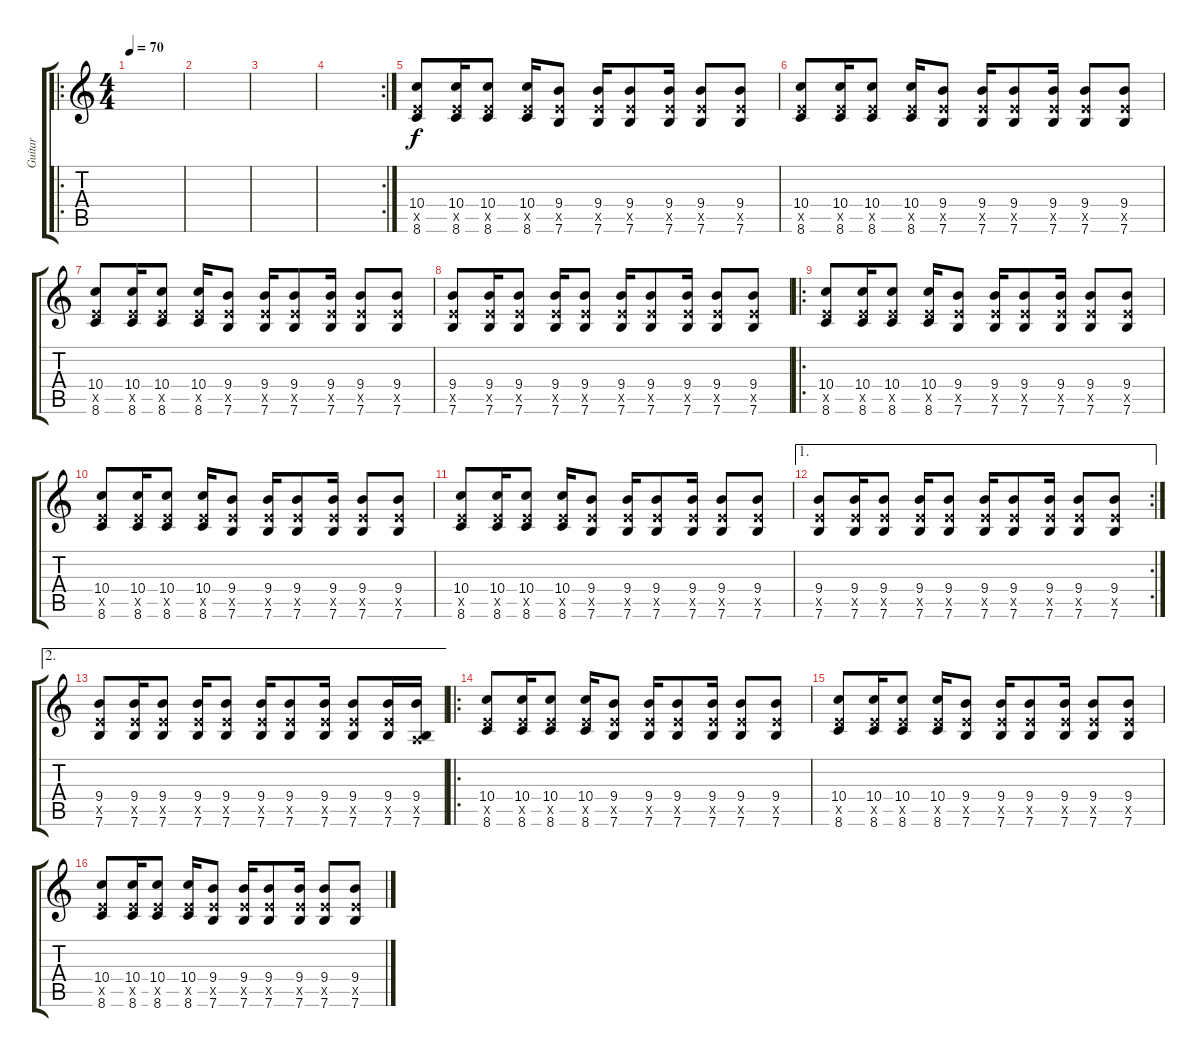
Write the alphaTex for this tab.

\track ("Guitar" "Guitar") {instrument overdrivenguitar}
\staff {score tabs}
\tuning (E4 B3 G3 D3 A2 E2) {hide}
\ro
\ts (4 4)
\tempo 70
\clef g2
\ks c
|
|
|
\rc 2
|
(10.4 7.5{x} 8.6).8 (10.4 7.5{x} 8.6).16 (10.4 7.5{x} 8.6).8 (10.4 7.5{x} 8.6).16 (9.4 7.5{x} 7.6).8 (9.4 7.5{x} 7.6).16 (9.4 7.5{x} 7.6).8 (9.4 7.5{x} 7.6).16 (9.4 7.5{x} 7.6).8 (9.4 7.5{x} 7.6).8 |
(10.4 7.5{x} 8.6).8 (10.4 7.5{x} 8.6).16 (10.4 7.5{x} 8.6).8 (10.4 7.5{x} 8.6).16 (9.4 7.5{x} 7.6).8 (9.4 7.5{x} 7.6).16 (9.4 7.5{x} 7.6).8 (9.4 7.5{x} 7.6).16 (9.4 7.5{x} 7.6).8 (9.4 7.5{x} 7.6).8 |
(10.4 7.5{x} 8.6).8 (10.4 7.5{x} 8.6).16 (10.4 7.5{x} 8.6).8 (10.4 7.5{x} 8.6).16 (9.4 7.5{x} 7.6).8 (9.4 7.5{x} 7.6).16 (9.4 7.5{x} 7.6).8 (9.4 7.5{x} 7.6).16 (9.4 7.5{x} 7.6).8 (9.4 7.5{x} 7.6).8 |
(9.4 7.5{x} 7.6).8 (9.4 7.5{x} 7.6).16 (9.4 7.5{x} 7.6).8 (9.4 7.5{x} 7.6).16 (9.4 7.5{x} 7.6).8 (9.4 7.5{x} 7.6).16 (9.4 7.5{x} 7.6).8 (9.4 7.5{x} 7.6).16 (9.4 7.5{x} 7.6).8 (9.4 7.5{x} 7.6).8 |
\ro
(10.4 7.5{x} 8.6).8 (10.4 7.5{x} 8.6).16 (10.4 7.5{x} 8.6).8 (10.4 7.5{x} 8.6).16 (9.4 7.5{x} 7.6).8 (9.4 7.5{x} 7.6).16 (9.4 7.5{x} 7.6).8 (9.4 7.5{x} 7.6).16 (9.4 7.5{x} 7.6).8 (9.4 7.5{x} 7.6).8 |
(10.4 7.5{x} 8.6).8 (10.4 7.5{x} 8.6).16 (10.4 7.5{x} 8.6).8 (10.4 7.5{x} 8.6).16 (9.4 7.5{x} 7.6).8 (9.4 7.5{x} 7.6).16 (9.4 7.5{x} 7.6).8 (9.4 7.5{x} 7.6).16 (9.4 7.5{x} 7.6).8 (9.4 7.5{x} 7.6).8 |
(10.4 7.5{x} 8.6).8 (10.4 7.5{x} 8.6).16 (10.4 7.5{x} 8.6).8 (10.4 7.5{x} 8.6).16 (9.4 7.5{x} 7.6).8 (9.4 7.5{x} 7.6).16 (9.4 7.5{x} 7.6).8 (9.4 7.5{x} 7.6).16 (9.4 7.5{x} 7.6).8 (9.4 7.5{x} 7.6).8 |
\ae 1
\rc 2
(9.4 7.5{x} 7.6).8 (9.4 7.5{x} 7.6).16 (9.4 7.5{x} 7.6).8 (9.4 7.5{x} 7.6).16 (9.4 7.5{x} 7.6).8 (9.4 7.5{x} 7.6).16 (9.4 7.5{x} 7.6).8 (9.4 7.5{x} 7.6).16 (9.4 7.5{x} 7.6).8 (9.4 7.5{x} 7.6).8 |
\ae 2
(9.4 7.5{x} 7.6).8 (9.4 7.5{x} 7.6).16 (9.4 7.5{x} 7.6).8 (9.4 7.5{x} 7.6).16 (9.4 7.5{x} 7.6).8 (9.4 7.5{x} 7.6).16 (9.4 7.5{x} 7.6).8 (9.4 7.5{x} 7.6).16 (9.4 7.5{x} 7.6).8 (9.4 7.5{x} 7.6).16 (9.4 0.5{x} 7.6).16 |
\ro
(10.4 7.5{x} 8.6).8 (10.4 7.5{x} 8.6).16 (10.4 7.5{x} 8.6).8 (10.4 7.5{x} 8.6).16 (9.4 7.5{x} 7.6).8 (9.4 7.5{x} 7.6).16 (9.4 7.5{x} 7.6).8 (9.4 7.5{x} 7.6).16 (9.4 7.5{x} 7.6).8 (9.4 7.5{x} 7.6).8 |
(10.4 7.5{x} 8.6).8 (10.4 7.5{x} 8.6).16 (10.4 7.5{x} 8.6).8 (10.4 7.5{x} 8.6).16 (9.4 7.5{x} 7.6).8 (9.4 7.5{x} 7.6).16 (9.4 7.5{x} 7.6).8 (9.4 7.5{x} 7.6).16 (9.4 7.5{x} 7.6).8 (9.4 7.5{x} 7.6).8 |
(10.4 7.5{x} 8.6).8 (10.4 7.5{x} 8.6).16 (10.4 7.5{x} 8.6).8 (10.4 7.5{x} 8.6).16 (9.4 7.5{x} 7.6).8 (9.4 7.5{x} 7.6).16 (9.4 7.5{x} 7.6).8 (9.4 7.5{x} 7.6).16 (9.4 7.5{x} 7.6).8 (9.4 7.5{x} 7.6).8
